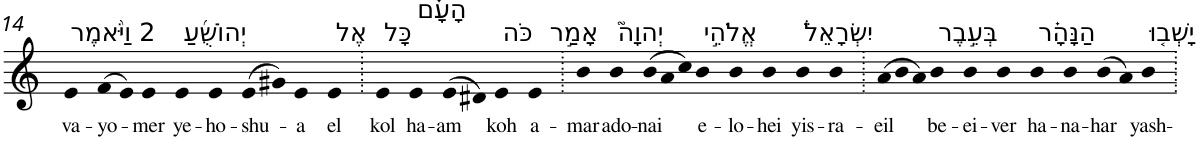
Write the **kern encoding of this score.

**kern	**text
*part1	*part1
*staff1	*staff1
*I"Piano	*
*I'Pno	*
!!LO:PB:g=z
*clefG2	*
*k[]	*
=14	=14
!LO:TX:a:t=2 וַיֹּ֨אמֶר	!
!	!LO:LY:b
4e	va-
!	!LO:LY:b
(>8f	-yo-
8e)	.
!	!LO:LY:b
4e	-mer
!LO:TX:a:t=יְהוֹשֻׁ֜עַ	!
!	!LO:LY:b
4e	ye-
!	!LO:LY:b
4e	-ho-
!	!LO:LY:b
(>8e	-shu-
8g#X)	.
!	!LO:LY:b
4e	-a
!LO:TX:a:t=אֶל	!
!	!LO:LY:b
4e	el
=15.	=15.
!LO:TX:a:t=כָּל	!
!	!LO:LY:b
4e	kol
!LO:TX:a:t=הָעָ֗ם	!
!	!LO:LY:b
4e	ha-
!	!LO:LY:b
(>8e	-am
8d#X)	.
!LO:TX:a:t=כֹּה	!
!	!LO:LY:b
4e	koh
!LO:TX:a:t=אָמַ֣ר	!
!	!LO:LY:b
4e	a-
=16.	=16.
!	!LO:LY:b
4b	-mar
!LO:TX:a:t=יְהוָה֮	!
!	!LO:LY:b
4b	ado-
*Xtuplet	*
!	!LO:LY:b
(>12b	-nai
12a	.
12cc)	.
!LO:TX:a:t=אֱלֹהֵ֣י	!
!	!LO:LY:b
4b	e-
!	!LO:LY:b
4b	-lo-
!	!LO:LY:b
4b	-hei
!LO:TX:a:t=יִשְׂרָאֵל֒	!
!	!LO:LY:b
4b	yis-
!	!LO:LY:b
4b	-ra-
=17.	=17.
!	!LO:LY:b
(>12a	-eil
12b	.
12a)	.
!LO:TX:a:t=בְּעֵ֣בֶר	!
!	!LO:LY:b
4b	be-
!	!LO:LY:b
4b	-ei-
!	!LO:LY:b
4b	-ver
!LO:TX:a:t=הַנָּהָ֗ר	!
!	!LO:LY:b
4b	ha-
!	!LO:LY:b
4b	-na-
!	!LO:LY:b
(>8b	-har
8a)	.
!LO:TX:a:t=יָשְׁב֤וּ	!
!	!LO:LY:b
4b	yash-
=.	=.
*-	*-
